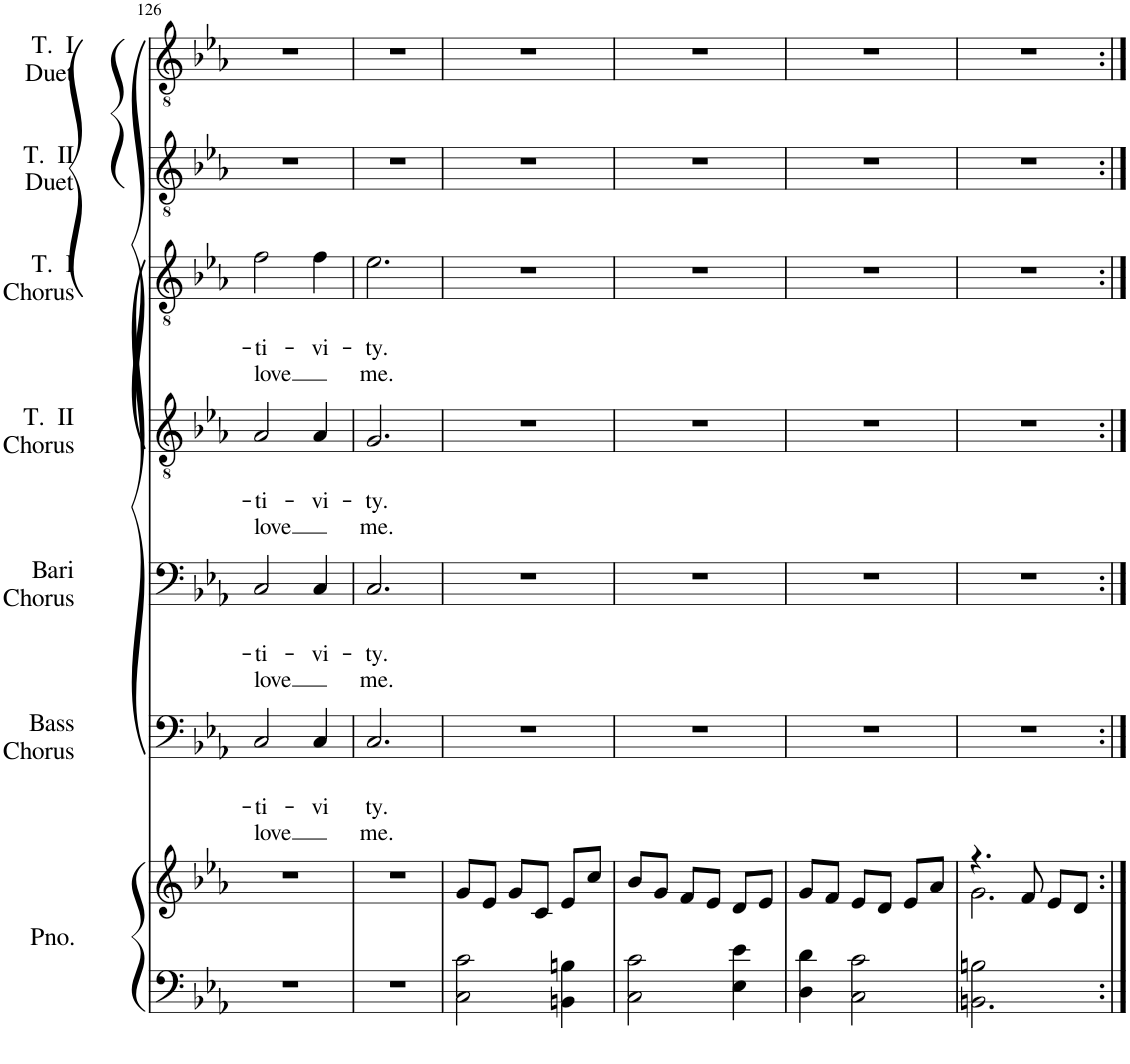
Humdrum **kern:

**kern	**kern	**kern	**text	**text	**text	**kern	**text	**text	**text	**kern	**text	**text	**text	**kern	**text	**text	**text	**kern	**kern
*part7	*part7	*part6	*part6	*part6	*part6	*part5	*part5	*part5	*part5	*part4	*part4	*part4	*part4	*part3	*part3	*part3	*part3	*part2	*part1
*staff8	*staff7	*staff6	*staff6	*staff6	*staff6	*staff5	*staff5	*staff5	*staff5	*staff4	*staff4	*staff4	*staff4	*staff3	*staff3	*staff3	*staff3	*staff2	*staff1
*I"Piano	*	*I"Bass Chorus	*	*	*	*I"Baritone Chorus	*	*	*	*I"Tenor II Chorus	*	*	*	*I"Tenor I Chorus	*	*	*	*I"Tenor II Duet	*I"Tenor I Duet
*I'Pno.	*	*I'Bass Chorus	*	*	*	*I'Bari Chorus	*	*	*	*I'T.  II Chorus	*	*	*	*I'T.  I Chorus	*	*	*	*I'T.  II Duet	*I'T.  I Duet
!!LO:PB:g=z
*clefF4	*clefG2	*clefF4	*	*	*	*clefF4	*	*	*	*clefGv2	*	*	*	*clefGv2	*	*	*	*clefGv2	*clefGv2
*k[b-e-a-]	*k[b-e-a-]	*k[b-e-a-]	*	*	*	*k[b-e-a-]	*	*	*	*k[b-e-a-]	*	*	*	*k[b-e-a-]	*	*	*	*k[b-e-a-]	*k[b-e-a-]
*M3/4	*M3/4	*M3/4	*	*	*	*M3/4	*	*	*	*M3/4	*	*	*	*M3/4	*	*	*	*M3/4	*M3/4
=126	=126	=126	=126	=126	=126	=126	=126	=126	=126	=126	=126	=126	=126	=126	=126	=126	=126	=126	=126
!	!	!	!	!LO:LY:b	!LO:LY:b	!	!	!LO:LY:b	!LO:LY:b	!	!	!LO:LY:b	!LO:LY:b	!	!	!LO:LY:b	!LO:LY:b	!	!
2.r	2.r	2C/	.	-ti-	love	2C/	.	-ti-	love	2A-/	.	-ti-	love	2f\	.	-ti-	love	2.r	2.r
!	!	!	!	!LO:LY:b	!	!	!	!LO:LY:b	!	!	!	!LO:LY:b	!	!	!	!LO:LY:b	!	!	!
.	.	4C/	.	-vi	.	4C/	.	-vi-	.	4A-/	.	-vi-	.	4f\	.	-vi-	.	.	.
=127	=127	=127	=127	=127	=127	=127	=127	=127	=127	=127	=127	=127	=127	=127	=127	=127	=127	=127	=127
!	!	!	!	!LO:LY:b	!LO:LY:b	!	!	!LO:LY:b	!LO:LY:b	!	!	!LO:LY:b	!LO:LY:b	!	!	!LO:LY:b	!LO:LY:b	!	!
2.r	2.r	2.C/	.	ty.	me.	2.C/	.	-ty.	me.	2.G/	.	-ty.	me.	2.e-\	.	-ty.	me.	2.r	2.r
=128	=128	=128	=128	=128	=128	=128	=128	=128	=128	=128	=128	=128	=128	=128	=128	=128	=128	=128	=128
*^	*	*	*	*	*	*	*	*	*	*	*	*	*	*	*	*	*	*	*
2c\	2C\	8g/L	2.r	.	.	.	2.r	.	.	.	2.r	.	.	.	2.r	.	.	.	2.r	2.r
.	.	8e-/J	.	.	.	.	.	.	.	.	.	.	.	.	.	.	.	.	.	.
.	.	8g/L	.	.	.	.	.	.	.	.	.	.	.	.	.	.	.	.	.	.
.	.	8c/J	.	.	.	.	.	.	.	.	.	.	.	.	.	.	.	.	.	.
4Bn\	4BBn\	8e-/L	.	.	.	.	.	.	.	.	.	.	.	.	.	.	.	.	.	.
.	.	8cc/J	.	.	.	.	.	.	.	.	.	.	.	.	.	.	.	.	.	.
=129	=129	=129	=129	=129	=129	=129	=129	=129	=129	=129	=129	=129	=129	=129	=129	=129	=129	=129	=129	=129
2c\	2C\	8b-/L	2.r	.	.	.	2.r	.	.	.	2.r	.	.	.	2.r	.	.	.	2.r	2.r
.	.	8g/J	.	.	.	.	.	.	.	.	.	.	.	.	.	.	.	.	.	.
.	.	8f/L	.	.	.	.	.	.	.	.	.	.	.	.	.	.	.	.	.	.
.	.	8e-/J	.	.	.	.	.	.	.	.	.	.	.	.	.	.	.	.	.	.
4e-\	4E-\	8d/L	.	.	.	.	.	.	.	.	.	.	.	.	.	.	.	.	.	.
.	.	8e-/J	.	.	.	.	.	.	.	.	.	.	.	.	.	.	.	.	.	.
=130	=130	=130	=130	=130	=130	=130	=130	=130	=130	=130	=130	=130	=130	=130	=130	=130	=130	=130	=130	=130
4d\	4D\	8g/L	2.r	.	.	.	2.r	.	.	.	2.r	.	.	.	2.r	.	.	.	2.r	2.r
.	.	8f/J	.	.	.	.	.	.	.	.	.	.	.	.	.	.	.	.	.	.
2c\	2C\	8e-/L	.	.	.	.	.	.	.	.	.	.	.	.	.	.	.	.	.	.
.	.	8d/J	.	.	.	.	.	.	.	.	.	.	.	.	.	.	.	.	.	.
.	.	8e-/L	.	.	.	.	.	.	.	.	.	.	.	.	.	.	.	.	.	.
.	.	8a-/J	.	.	.	.	.	.	.	.	.	.	.	.	.	.	.	.	.	.
=131	=131	=131	=131	=131	=131	=131	=131	=131	=131	=131	=131	=131	=131	=131	=131	=131	=131	=131	=131	=131
*	*	*^	*	*	*	*	*	*	*	*	*	*	*	*	*	*	*	*	*	*
2Bn\	2.BBn\	4.r	2.g\	2.r	.	.	.	2.r	.	.	.	2.r	.	.	.	2.r	.	.	.	2.r	2.r
.	.	8f/	.	.	.	.	.	.	.	.	.	.	.	.	.	.	.	.	.	.	.
4ryy	.	8e-/L	.	.	.	.	.	.	.	.	.	.	.	.	.	.	.	.	.	.	.
.	.	8d/J	.	.	.	.	.	.	.	.	.	.	.	.	.	.	.	.	.	.	.
*v	*v	*	*	*	*	*	*	*	*	*	*	*	*	*	*	*	*	*	*	*	*
*	*v	*v	*	*	*	*	*	*	*	*	*	*	*	*	*	*	*	*	*	*
=:|!	=:|!	=:|!	=:|!	=:|!	=:|!	=:|!	=:|!	=:|!	=:|!	=:|!	=:|!	=:|!	=:|!	=:|!	=:|!	=:|!	=:|!	=:|!	=:|!
*-	*-	*-	*-	*-	*-	*-	*-	*-	*-	*-	*-	*-	*-	*-	*-	*-	*-	*-	*-
